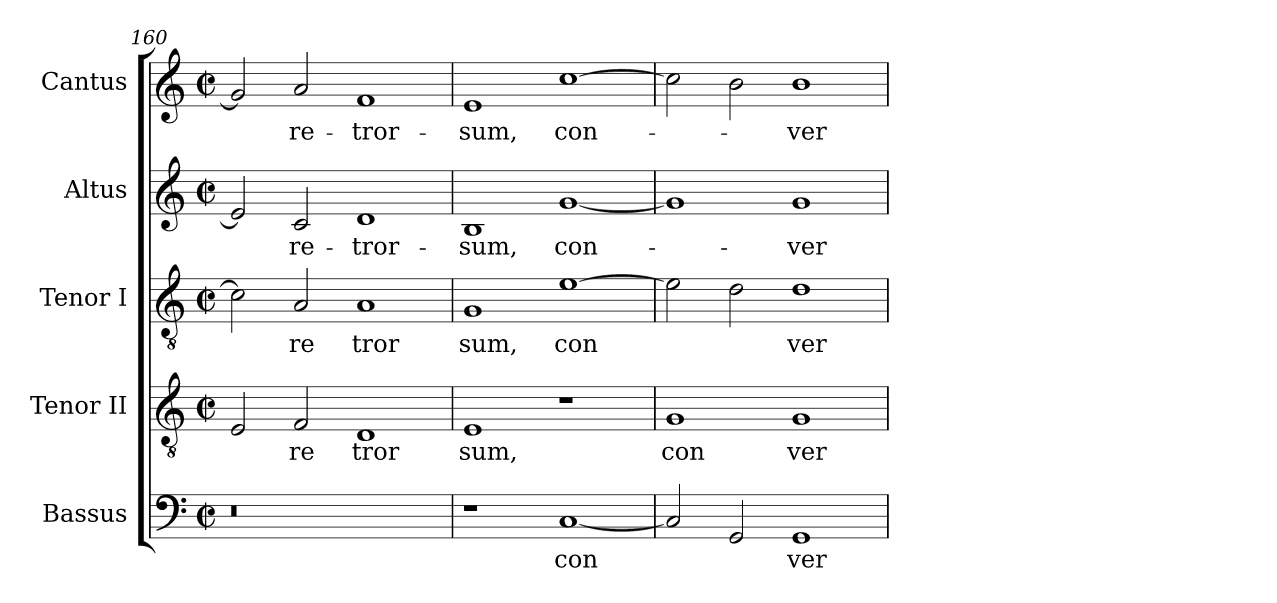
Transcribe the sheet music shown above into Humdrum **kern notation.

**kern	**text	**kern	**text	**kern	**text	**kern	**text	**kern	**text
*part5	*part5	*part4	*part4	*part3	*part3	*part2	*part2	*part1	*part1
*staff5	*staff5	*staff4	*staff4	*staff3	*staff3	*staff2	*staff2	*staff1	*staff1
*I"Bassus	*	*I"Tenor II	*	*I"Tenor I	*	*I"Altus	*	*I"Cantus	*
*clefF4	*	*clefGv2	*	*clefGv2	*	*clefG2	*	*clefG2	*
*	*	*	*	*k[]	*	*	*	*	*
*	*	*	*	*C:	*	*	*	*	*
*M2/2	*	*M2/2	*	*M2/2	*	*M2/2	*	*M2/2	*
*met(c|)	*	*met(c|)	*	*met(c|)	*	*met(c|)	*	*met(c|)	*
=160	=160	=160	=160	=160	=160	=160	=160	=160	=160
0r	.	2E/	.	2c\]	.	2e/]	.	2g/]	.
!	!	!	!LO:LY:b:cj	!	!LO:LY:b:cj	!	!LO:LY:b:cj	!	!LO:LY:b:cj
.	.	2F/	re	2A/	re	2c/	re-	2a/	re-
!	!	!	!LO:LY:b:cj	!	!LO:LY:b:cj	!	!LO:LY:b:cj	!	!LO:LY:b:cj
.	.	1D	tror	1A	tror	1d	-tror-	1f	-tror-
=161	=161	=161	=161	=161	=161	=161	=161	=161	=161
!	!	!	!LO:LY:b:cj	!	!LO:LY:b:cj	!	!LO:LY:b:cj	!	!LO:LY:b:cj
1r	.	1E	sum,	1G	sum,	1B	-sum,	1e	-sum,
!	!LO:LY:b:cj	!	!	!	!LO:LY:b:cj	!	!LO:LY:b:cj	!	!LO:LY:b:cj
[<1C	con	1r	.	[>1e	con	[<1g	con-	[>1cc	con-
=162	=162	=162	=162	=162	=162	=162	=162	=162	=162
!	!	!	!LO:LY:b:cj	!	!	!	!	!	!
2C/]	.	1G	con	2e\]	.	1g]	.	2cc\]	.
2GG/	.	.	.	2d\	.	.	.	2b\	.
!	!LO:LY:b:cj	!	!LO:LY:b:cj	!	!LO:LY:b:cj	!	!LO:LY:b:cj	!	!LO:LY:b:cj
1GG	ver	1G	ver	1d	ver	1g	-ver-	1b	-ver-
=	=	=	=	=	=	=	=	=	=
*-	*-	*-	*-	*-	*-	*-	*-	*-	*-
